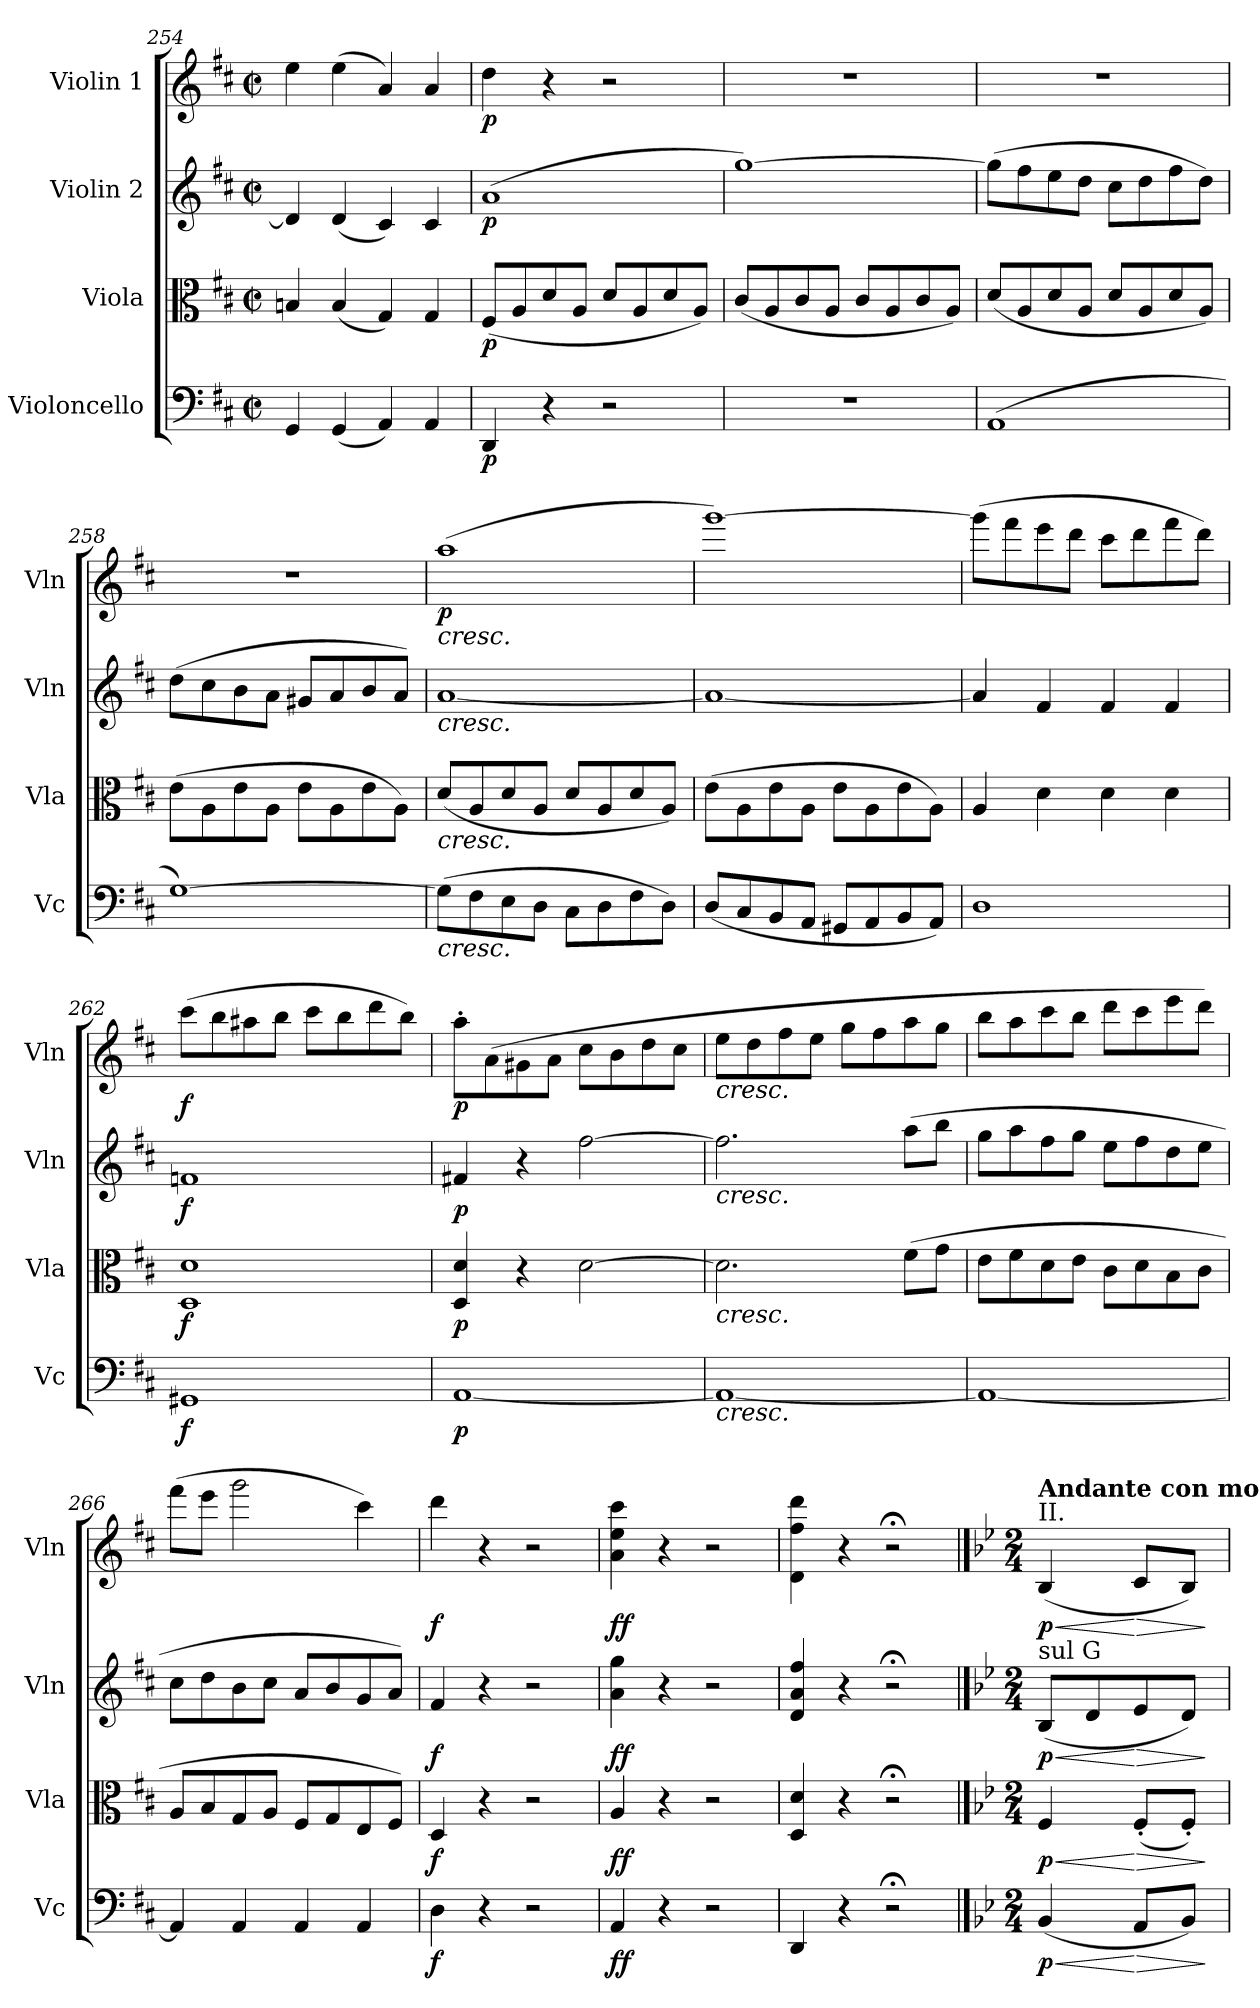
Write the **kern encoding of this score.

**kern	**dynam	**kern	**dynam	**kern	**dynam	**kern	**dynam
*part4	*part4	*part3	*part3	*part2	*part2	*part1	*part1
*staff4	*staff4	*staff3	*staff3	*staff2	*staff2	*staff1	*staff1
*I"Violoncello	*	*I"Viola	*	*I"Violin 2	*	*I"Violin 1	*
*I'Vc	*	*I'Vla	*	*I'Vln	*	*I'Vln	*
*clefF4	*	*clefC3	*	*clefG2	*	*clefG2	*
*k[f#c#]	*	*k[f#c#]	*	*k[f#c#]	*	*k[f#c#]	*
*M2/2	*	*M2/2	*	*M2/2	*	*M2/2	*
*met(c|)	*	*met(c|)	*	*met(c|)	*	*met(c|)	*
=254	=254	=254	=254	=254	=254	=254	=254
4GG/	.	4Bn/	.	4d/]	.	4ee\	.
(4GG/	.	(4B/	.	(4d/	.	(4ee\	.
4AA/)	.	4G/)	.	4c#/)	.	4a/)	.
4AA/	.	4G/	.	4c#/	.	4a/	.
=255	=255	=255	=255	=255	=255	=255	=255
!	!LO:DY:b	!	!LO:DY:b	!	!LO:DY:b	!	!LO:DY:b
4DD/	p	(8F#/L	p	(1a	p	4dd\	p
.	.	8A/	.	.	.	.	.
4r	.	8d/	.	.	.	4r	.
.	.	8A/J	.	.	.	.	.
2r	.	8d/L	.	.	.	2r	.
.	.	8A/	.	.	.	.	.
.	.	8d/	.	.	.	.	.
.	.	8A/J)	.	.	.	.	.
=256	=256	=256	=256	=256	=256	=256	=256
1r	.	(8c#/L	.	[1gg)	.	1r	.
.	.	8A/	.	.	.	.	.
.	.	8c#/	.	.	.	.	.
.	.	8A/J	.	.	.	.	.
.	.	8c#/L	.	.	.	.	.
.	.	8A/	.	.	.	.	.
.	.	8c#/	.	.	.	.	.
.	.	8A/J)	.	.	.	.	.
=257	=257	=257	=257	=257	=257	=257	=257
(1AA	.	(8d/L	.	(8gg\L]	.	1r	.
.	.	8A/	.	8ff#\	.	.	.
.	.	8d/	.	8ee\	.	.	.
.	.	8A/J	.	8dd\J	.	.	.
.	.	8d/L	.	8cc#\L	.	.	.
.	.	8A/	.	8dd\	.	.	.
.	.	8d/	.	8ff#\	.	.	.
.	.	8A/J)	.	8dd\J)	.	.	.
=258	=258	=258	=258	=258	=258	=258	=258
[1G)	.	(8e\L	.	(8dd\L	.	1r	.
.	.	8A\	.	8cc#\	.	.	.
.	.	8e\	.	8b\	.	.	.
.	.	8A\J	.	8a\J	.	.	.
.	.	8e\L	.	8g#X/L	.	.	.
.	.	8A\	.	8a/	.	.	.
.	.	8e\	.	8b/	.	.	.
.	.	8A\J)	.	8a/J)	.	.	.
!!LO:LB:g=z
=259	=259	=259	=259	=259	=259	=259	=259
!	!	!	!	!	!	!LO:TX:b:i:t=cresc.	!
!	!	!	!	!LO:TX:b:i:t=cresc.	!	!	!
!	!	!LO:TX:b:i:t=cresc.	!	!	!	!	!
!LO:TX:b:i:t=cresc.	!	!	!	!	!	!	!
!	!	!	!	!	!	!	!LO:DY:b
(8G\L]	.	(8d/L	.	[1a	.	(1aa	p
8F#\	.	8A/	.	.	.	.	.
8E\	.	8d/	.	.	.	.	.
8D\J	.	8A/J	.	.	.	.	.
8C#\L	.	8d/L	.	.	.	.	.
8D\	.	8A/	.	.	.	.	.
8F#\	.	8d/	.	.	.	.	.
8D\J)	.	8A/J)	.	.	.	.	.
=260	=260	=260	=260	=260	=260	=260	=260
(8D/L	.	(8e\L	.	1a_	.	[1ggg)	.
8C#/	.	8A\	.	.	.	.	.
8BB/	.	8e\	.	.	.	.	.
8AA/J	.	8A\J	.	.	.	.	.
8GG#X/L	.	8e\L	.	.	.	.	.
8AA/	.	8A\	.	.	.	.	.
8BB/	.	8e\	.	.	.	.	.
8AA/J)	.	8A\J)	.	.	.	.	.
!!LO:LB:g=z
=261	=261	=261	=261	=261	=261	=261	=261
1D	.	4A/	.	4a/]	.	(8ggg\L]	.
.	.	.	.	.	.	8fff#\	.
.	.	4d\	.	4f#/	.	8eee\	.
.	.	.	.	.	.	8ddd\J	.
.	.	4d\	.	4f#/	.	8ccc#\L	.
.	.	.	.	.	.	8ddd\	.
.	.	4d\	.	4f#/	.	8fff#\	.
.	.	.	.	.	.	8ddd\J)	.
=262	=262	=262	=262	=262	=262	=262	=262
!	!LO:DY:b	!	!LO:DY:b	!	!LO:DY:b	!	!LO:DY:b
1GG#X	f	1D 1d	f	1fn	f	(8ccc#\L	f
.	.	.	.	.	.	8bb\	.
.	.	.	.	.	.	8aa#X\	.
.	.	.	.	.	.	8bb\J	.
.	.	.	.	.	.	8ccc#\L	.
.	.	.	.	.	.	8bb\	.
.	.	.	.	.	.	8ddd\	.
.	.	.	.	.	.	8bb\J)	.
=263	=263	=263	=263	=263	=263	=263	=263
!	!LO:DY:b	!	!LO:DY:b	!	!LO:DY:b	!	!LO:DY:b
[1AA	p	4D/ 4d/	p	4f#X/	p	8aa'\L	p
.	.	.	.	.	.	(8a\	.
.	.	4r	.	4r	.	8g#X\	.
.	.	.	.	.	.	8a\J	.
.	.	[2d\	.	[2ff#\	.	8cc#\L	.
.	.	.	.	.	.	8b\	.
.	.	.	.	.	.	8dd\	.
.	.	.	.	.	.	8cc#\J	.
=264	=264	=264	=264	=264	=264	=264	=264
!	!	!	!	!	!	!LO:TX:b:i:t=cresc.	!
!	!	!	!	!LO:TX:b:i:t=cresc.	!	!	!
!	!	!LO:TX:b:i:t=cresc.	!	!	!	!	!
!LO:TX:b:i:t=cresc.	!	!	!	!	!	!	!
1AA_	.	2.d\]	.	2.ff#\]	.	8ee\L	.
.	.	.	.	.	.	8dd\	.
.	.	.	.	.	.	8ff#\	.
.	.	.	.	.	.	8ee\J	.
.	.	.	.	.	.	8gg\L	.
.	.	.	.	.	.	8ff#\	.
.	.	(8f#\L	.	(8aa\L	.	8aa\	.
.	.	8g\J	.	8bb\J	.	8gg\J	.
=265	=265	=265	=265	=265	=265	=265	=265
1AA_	.	8e\L	.	8gg\L	.	8bb\L	.
.	.	8f#\	.	8aa\	.	8aa\	.
.	.	8d\	.	8ff#\	.	8ccc#\	.
.	.	8e\J	.	8gg\J	.	8bb\J	.
.	.	8c#\L	.	8ee\L	.	8ddd\L	.
.	.	8d\	.	8ff#\	.	8ccc#\	.
.	.	8B\	.	8dd\	.	8eee\	.
.	.	8c#\J	.	8ee\J	.	8ddd\J)	.
!!LO:PB:g=z
=266	=266	=266	=266	=266	=266	=266	=266
4AA/]	.	8A/L	.	8cc#\L	.	(8fff#\L	.
.	.	8B/	.	8dd\	.	8eee\J	.
4AA/	.	8G/	.	8b\	.	2ggg\	.
.	.	8A/J	.	8cc#\J	.	.	.
4AA/	.	8F#/L	.	8a/L	.	.	.
.	.	8G/	.	8b/	.	.	.
4AA/	.	8E/	.	8g/	.	4ccc#\)	.
.	.	8F#/J)	.	8a/J)	.	.	.
=267	=267	=267	=267	=267	=267	=267	=267
!	!LO:DY:b	!	!LO:DY:b	!	!LO:DY:b	!	!LO:DY:b
4D\	f	4D/	f	4f#/	f	4ddd\	f
4r	.	4r	.	4r	.	4r	.
2r	.	2r	.	2r	.	2r	.
=268	=268	=268	=268	=268	=268	=268	=268
!	!LO:DY:b	!	!LO:DY:b	!	!LO:DY:b	!	!LO:DY:b
4AA/	ff	4A/	ff	4a\ 4gg\	ff	4a\ 4ee\ 4ccc#\	ff
4r	.	4r	.	4r	.	4r	.
2r	.	2r	.	2r	.	2r	.
=269	=269	=269	=269	=269	=269	=269	=269
4DD/	.	4D/ 4d/	.	4d/ 4a/ 4ff#/	.	4d\ 4ff#\ 4ddd\	.
4r	.	4r	.	4r	.	4r	.
2r;<	.	2r;<	.	2r;<	.	2r;<	.
!!LO:PB:g=z
==1	==1	==1	==1	==1	==1	==1	==1
*k[b-e-]	*	*k[b-e-]	*	*k[b-e-]	*	*k[b-e-]	*
*M2/4	*	*M2/4	*	*M2/4	*	*M2/4	*
!	!	!	!	!	!	!LO:TX:a:t=II.	!
!	!	!	!	!	!	!LO:TX:a:B:t=Andante con moto	!
!	!	!	!	!LO:TX:a:t=sul G	!	!	!
!	!LO:HP:b	!	!LO:HP:b	!	!LO:HP:b	!	!LO:HP:b
!	!LO:DY:n=1:b	!	!LO:DY:n=1:b	!	!LO:DY:n=1:b	!	!LO:DY:n=1:b
(4BB-/	< p	4F/	< p	(8B-/L	< p	(4B-/	< p
.	.	.	.	8d/	.	.	.
!	!LO:HP:n=1:b	!	!LO:HP:n=1:b	!	!LO:HP:n=1:b	!	!LO:HP:n=1:b
8AA/L	[ >	(8F'/L	[ >	8e-/	[ >	8c/L	[ >
8BB-/J)	.	8F'/J)	.	8d/J)	.	8B-/J)	.
.	]	.	]	.	]	.	]
=	=	=	=	=	=	=	=
*-	*-	*-	*-	*-	*-	*-	*-
